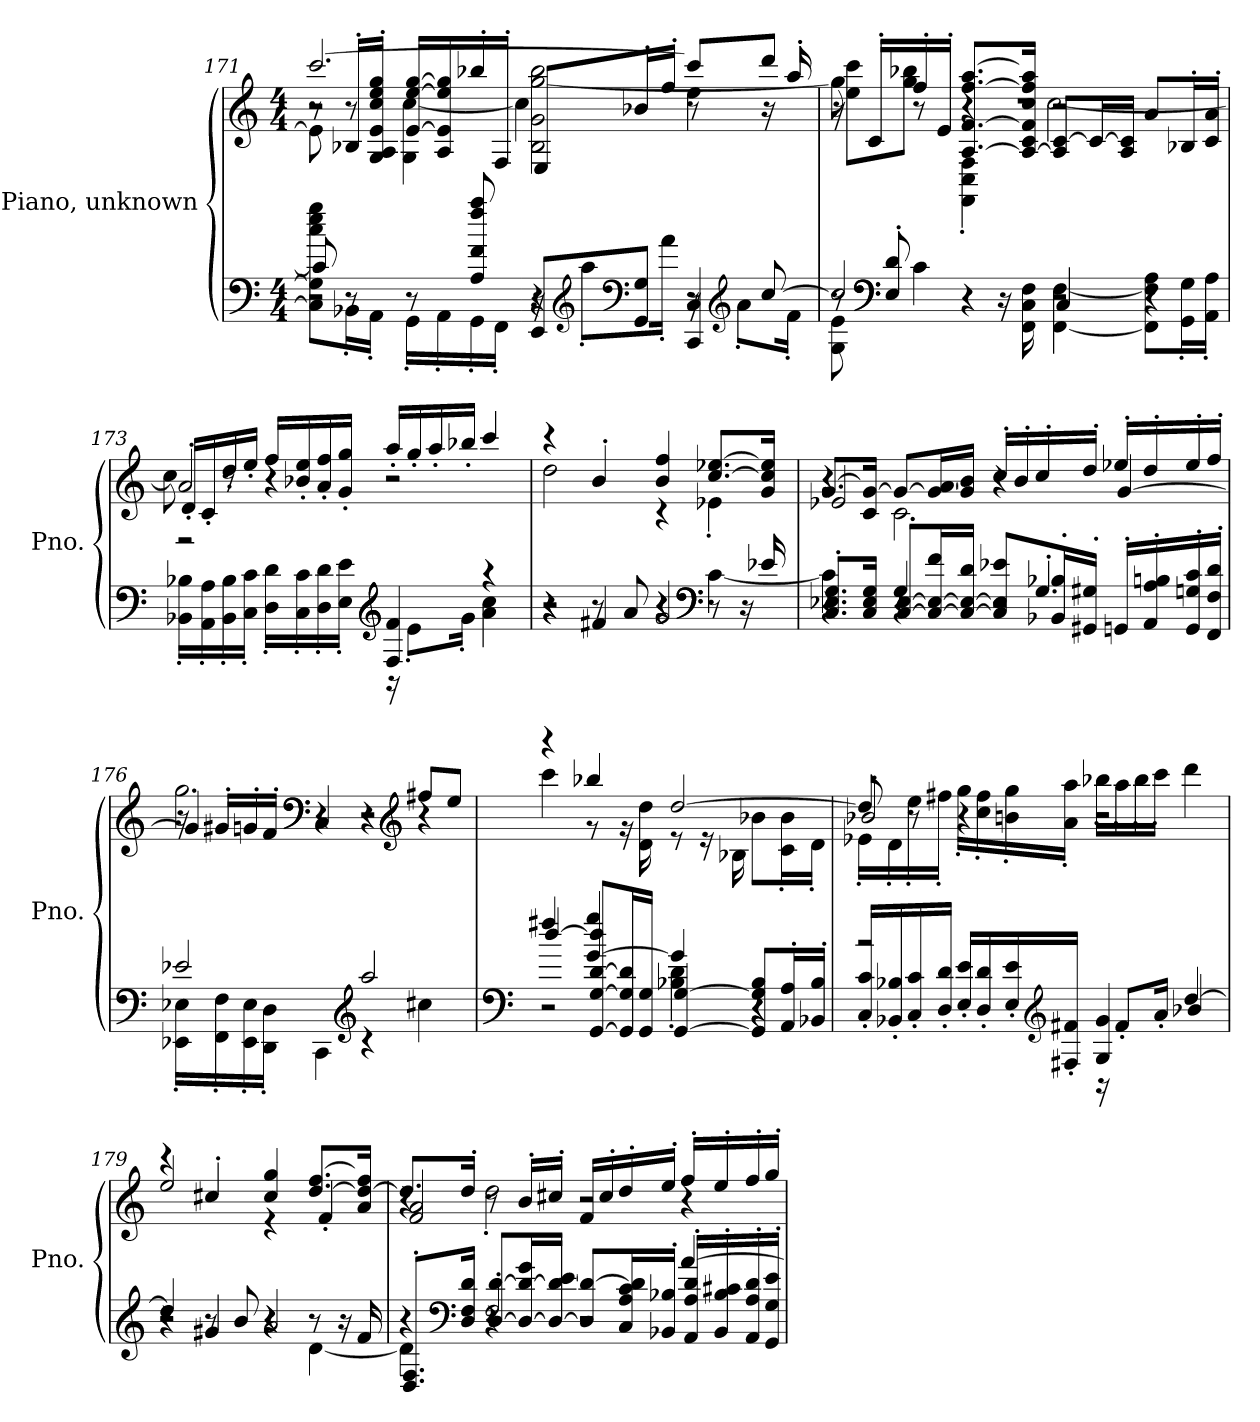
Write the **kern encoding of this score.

**kern	**kern
*part1	*part1
*staff2	*staff1
*I"Piano, unknown	*
*I'Pno.	*
!!LO:LB:g=z
*clefF4	*clefG2
*k[]	*k[]
*M4/4	*M4/4
=171	=171
*^	*^
*	*^	*	*^
*	*	*	*	*	*^
2r	8C\] 8G\] 8cc\ 8ee\ 8gg\L	8c/]	[2.ccc/	2r	8r	8e\]
.	16BB-X'\L	8r	.	.	16B-X'/LL	8r
.	16AA'\JJ	.	.	.	16G/' 16A/' 16e/' 16cc/' 16ee/' 16gg/'JJ	.
.	16GG'\LL	8r	.	.	[16e/ [16ee/ [16gg/LL	4G\ [4cc\
.	16AA'\	.	.	.	16A/ 16e/] 16ee/] 16gg/]	.
.	16GG'\	8A/ 8f/ 8ff/ 8aa/	.	.	16bb-X'/	.
.	16FF'\JJ	.	.	.	16F'/JJ	.
4r	16r	8EE/L	.	2B-\ 2g\ [2gg\ 2bb-\	8E/L	4cc\]
*clefG2	*	*	*	*	*	*
.	8aa'\L	.	.	.	.	.
*clefF4	*	*	*	*	*	*
.	.	8GG/ 8G/J	.	.	16b-X'/L	.
.	16a'\Jk	.	.	.	16ff'/JJ	.
8r	16r	4CC/ 4C/	8ccc/L]	.	8r	4ee\
*clefG2	*	*	*	*	*	*
.	8a'\L	.	.	.	.	.
[8cc/	.	.	8ddd/J	.	16r	.
.	16f'\Jk	.	.	.	16aa'/	.
=172	=172	=172	=172	=172	=172	=172
2cc/]	8G\ 8e\	8r	1r	8gg\]	16r	8ee\ 8ccc\L
.	.	.	.	.	16c'/LL	.
*clefF4	*	*	*	*	*	*
.	4c\	8E/' 8d/'	.	8r	16ff'/	8gg\ 8bb-X\J
.	.	.	.	.	16e'/JJ	.
.	.	4r	.	4r	[8.A/ [8.f/ [8.ff/ [8.aa/L	4FF\' 4C\' 4F\'
.	16r	.	.	.	.	.
.	16FF\ 16C\ 16F\	.	.	.	16A/_ 16c/ 16f/] 16cc/ 16ff/] 16aa/]Jk	.
2r	[4FF\ [4F\	4C/	.	2r	8A/] [8c/L	[2cc\
.	.	.	.	.	16c/L_	.
.	.	.	.	.	16A/ 16c/]JJ	.
.	8FF\] 8F\] 8A\L	4r	.	.	8a/L	.
.	16GG\' 16G\'L	.	.	.	16B-X'/L	.
.	16AA\' 16A\'JJ	.	.	.	16c/' 16a/'JJ	.
*	*v	*v	*	*	*	*
*	*	*	*	*v	*v
!!LO:LB:g=z
=173	=173	=173	=173	=173
2r	16BB-X\' 16B-X\'LL	2a'/	16d'/LL	8cc\]
.	16AA\' 16A\'	.	16c'/	.
.	16BB-\' 16B-\'	.	16dd'/	8r
.	16C\' 16c\'JJ	.	16ee'/JJ	.
.	16D\' 16d\'LL	.	16ff'/LL	4r
.	16C\' 16c\'	.	16b-X/' 16ee/'	.
.	16D\' 16d\'	.	16a/' 16ff/'	.
.	16E\' 16e\'JJ	.	16g/' 16gg/'JJ	.
*clefG2	*	*	*	*
4F/ 4f/	16r	2r	16aa'/LL	2r
.	8e'\L	.	16gg'/	.
.	.	.	16aa'/	.
.	16g'\Jk	.	16bb-X'/JJ	.
4r	4a\ 4cc\	.	4ccc/	.
*	*	*	*v	*v
=174	=174	=174	=174
*	*^	*	*
4r	2r	4r	4r	2dd\
4f#X/	.	8r	4b'/	.
.	.	8a/	.	.
2g/	4r	4r	4b/ 4ff/	4r
*clefF4	*	*	*	*
.	[4c\	8r	[8.cc/ [8.ee-X/L	4e-X'\
.	.	16r	.	.
.	.	16e-X/	16g/ 16cc/] 16ee-/]Jk	.
!!LO:LB:g=z
=175	=175	=175	=175	=175
*	*	*	*	*^
4r	4c\]	8.C/' 8.E-X/' 8.G/'L	[8.g/L	4r	2e-X/
.	.	16C/ 16E-/ 16G/Jk	16c/ 16g/_Jk	.	.
4G/	4r	[8C/ [8E-/L	8g/L_	2.c\	.
.	.	16C/_ 16E-/_ 16f/L	16g/_ 16a/L	.	.
.	.	16C/_ 16E-/_ 16d/JJ	16g/] 16b/JJ	.	.
8r	2r	8C/] 8E-/] 8e-X/L	16cc'/LL	.	4r
.	.	.	16b'/	.	.
4.G'/	.	16BB-X/' 16B-X/'L	16cc'/	.	.
.	.	16GG#X/' 16G#X/'JJ	16dd'/JJ	.	.
.	.	16GGn'/LL	16ee-X'/LL	.	[4g/
.	.	16AA/' 16A/' 16Bn/'	16dd'/	.	.
.	.	16GG/' 16Gn/' 16c/'	16ee-'/	.	.
.	.	16FF/' 16F/' 16d/'JJ	16ff'/JJ	.	.
*	*v	*v	*	*	*
=176	=176	=176	=176	=176
2e-X/	16EE-X\' 16E-X\'LL	16r	2.gg\	4g/]
.	16FF\' 16F\'	16g#X'/LL	.	.
.	16EE-\' 16E-\'	16gn'/	.	.
.	16DD\' 16D\'JJ	16f'/JJ	.	.
*	*	*clefF4	*	*
.	4CC\	4C/	.	4r
*clefG2	*	*	*	*
2aa/	4r	4r	.	2r
*	*	*clefG2	*	*
.	4cc#X\	8ff#X/L	4r	.
.	.	8ee/J	.	.
*v	*v	*	*	*
*	*v	*v	*v
!!LO:PB:g=z
=177	=177
*clefF4	*
*^	*^
*	*^	*	*
4ff#X/	2r	[4dd/	4r	4ccc\
[4g/ 4gg/	.	[8GG/ [8G/ [8d/ 8dd/]L	4bb-X/	8r
.	.	16GG/] 16G/] 16d/]L	.	16r
.	.	16GG/ 16G/JJ	.	16d\ 16dd\
4g/]	4B-X\' 4d\'	[4GG/ [4G/	[2dd/	8r
.	.	.	.	16r
.	.	.	.	16B-X\
4r	4r	8GG/] 8G/] 8B-/L	.	8b-X\L
.	.	16AA/' 16A/'L	.	16c\' 16b-\'L
.	.	16BB-X/' 16B-/'JJ	.	16d'\JJ
*	*v	*v	*	*
=178	=178	=178	=178
*	*	*	*^
2r	16C/' 16c/'LL	8dd/]	16e-X'\LL	2b-X'/
.	16BB-X/' 16B-X/'	.	16d'\	.
.	16C/' 16c/'	8r	16ee'\	.
.	16D/' 16d/'JJ	.	16ff#X'\JJ	.
.	16E/' 16e/'LL	4r	16gg'\LL	.
.	16D/' 16d/'	.	16cc\' 16ff#\'	.
.	16E/' 16e/'	.	16bn\' 16gg\'	.
*clefG2	*	*	*	*
.	16F#X/' 16f#X/'JJ	.	16a\' 16aa\'JJ	.
4G/ 4g/	16r	2r	16bb-X'\LL	2r
.	8f#'/L	.	16aa'\	.
.	.	.	16bb-'\	.
.	16a'/Jk	.	16ccc'\JJ	.
[4dd/	4b-X/	.	4ddd\	.
*	*	*	*v	*v
!!LO:LB:g=z
=179	=179	=179	=179
*	*^	*	*
4dd/]	2r	4r	4r	2ee/
4g#X/	.	8r	4cc#X'/	.
.	.	8b/	.	.
2a/	4r	4r	4cc#/ 4gg/	4r
.	[4d\	8r	[8.dd/ [8.ff/L	4f'/
.	.	16r	.	.
.	.	16f/	16a/ 16dd/_ 16ff/]Jk	.
=180	=180	=180	=180	=180
*	*	*	*	*^
4r	4d\]	8.D/' 8.F/'L	8.dd/L]	4r	2f/ 2a/
*clefF4	*	*	*	*	*
.	.	16D/ 16F/ 16d/Jk	16dd'/Jk	.	.
2F'/	4r	[8D/ [8d/L	8r	2dd'\	.
.	.	16D/_ 16d/_ 16g/L	16b'/LL	.	.
.	.	16D/_ 16d/_ 16e/JJ	16cc#X'/JJ	.	.
.	2r	8D/] 8d/_L	16f/LL	.	2r
.	.	.	16cc#'/	.	.
.	.	16C/ 16A/ 16c/ 16d/]L	16dd'/	.	.
.	.	16BB-X/' 16B-X/'JJ	16ee'/JJ	.	.
[4a/	.	16AA/' 16A/' 16d/'LL	16ff'/LL	4r	.
.	.	16BB-/' 16B-/' 16c#X/'	16ee'/	.	.
.	.	16AA/' 16A/' 16d/'	16ff'/	.	.
.	.	16GG/' 16G/' 16e/'JJ	16gg'/JJ	.	.
*v	*v	*v	*	*	*
*	*v	*v	*v
=	=
*-	*-
